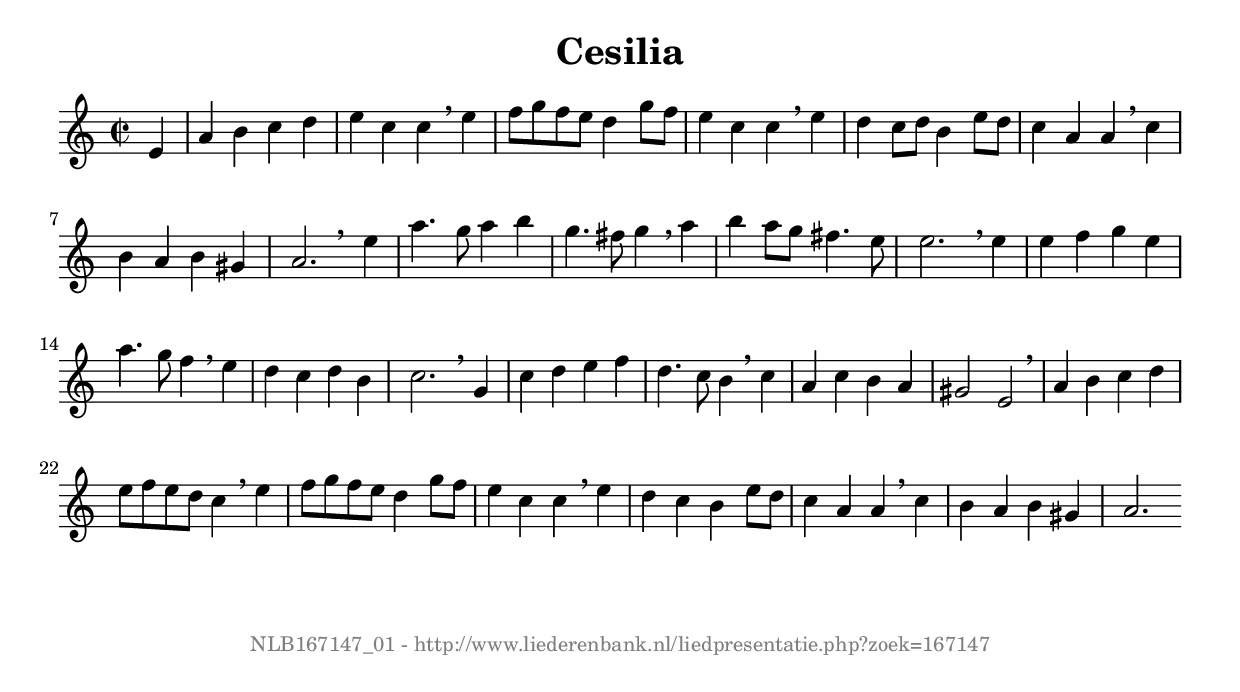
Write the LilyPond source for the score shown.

%
% produced by wce2krn 1.64 (7 June 2014)
%
\version"2.16"
#(append! paper-alist '(("long" . (cons (* 210 mm) (* 2000 mm)))))
#(set-default-paper-size "long")
sb = {\breathe}
mBreak = {\breathe }
bBreak = {\breathe }
x = {\once\override NoteHead #'style = #'cross }
gl=\glissando
itime={\override Staff.TimeSignature #'stencil = ##f }
ficta = {\once\set suggestAccidentals = ##t}
fine = {\once\override Score.RehearsalMark #'self-alignment-X = #1 \mark \markup {\italic{Fine}}}
dc = {\once\override Score.RehearsalMark #'self-alignment-X = #1 \mark \markup {\italic{D.C.}}}
dcf = {\once\override Score.RehearsalMark #'self-alignment-X = #1 \mark \markup {\italic{D.C. al Fine}}}
dcc = {\once\override Score.RehearsalMark #'self-alignment-X = #1 \mark \markup {\italic{D.C. al Coda}}}
ds = {\once\override Score.RehearsalMark #'self-alignment-X = #1 \mark \markup {\italic{D.S.}}}
dsf = {\once\override Score.RehearsalMark #'self-alignment-X = #1 \mark \markup {\italic{D.S. al Fine}}}
dsc = {\once\override Score.RehearsalMark #'self-alignment-X = #1 \mark \markup {\italic{D.S. al Coda}}}
pv = {\set Score.repeatCommands = #'((volta "1"))}
sv = {\set Score.repeatCommands = #'((volta "2"))}
tv = {\set Score.repeatCommands = #'((volta "3"))}
qv = {\set Score.repeatCommands = #'((volta "4"))}
xv = {\set Score.repeatCommands = #'((volta #f))}
\header{ tagline = ""
title = "Cesilia"
}
\score {{
\key a \minor
\relative g'
{
\set melismaBusyProperties = #'()
\partial 32*8
\time 2/2
\tempo 4=120
\override Score.MetronomeMark #'transparent = ##t
\override Score.RehearsalMark #'break-visibility = #(vector #t #t #f)
e4 a b c d e c c \sb e f8 g f e d4 g8 f e4 c c \mBreak
e4 d c8 d b4 e8 d c4 a a \sb c b a b gis a2. \bar ":|:" \bBreak
e'4 a4. g8 a4 b g4. fis8 g4 \sb a b a8 g fis4. e8 e2. \mBreak
e4 e f g e a4. g8 f4 \sb e d c d b c2. \mBreak
g4 c d e f d4. c8 b4 \sb c a c b a gis2 e \mBreak \bar "|"
a4 b c d e8 f e d c4 \sb e f8 g f e d4 g8 f e4 c c \mBreak
e4 d c b e8 d c4 a a \sb c b a b gis a2. \bar ":|"
 }}
 \midi { }
 \layout {
            indent = 0.0\cm
}
}
\markup { \vspace #0 } \markup { \with-color #grey \fill-line { \center-column { \smaller "NLB167147_01 - http://www.liederenbank.nl/liedpresentatie.php?zoek=167147" } } }
